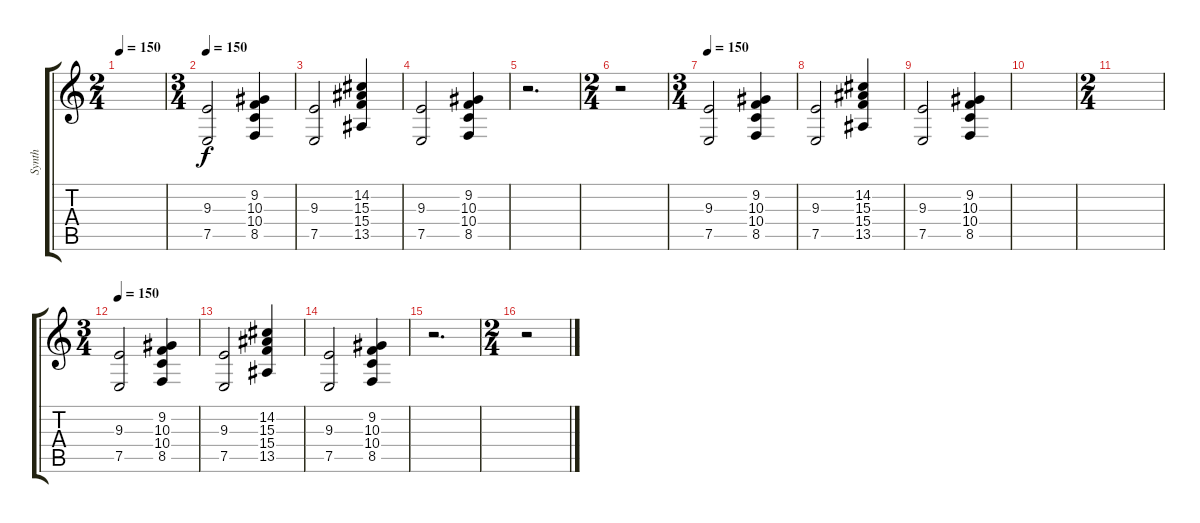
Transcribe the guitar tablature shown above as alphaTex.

\track ("Synth" "Synth") {instrument stringensemble1}
\staff {score tabs}
\tuning (E4 B3 G3 D3 A2 E2) {hide}
\ts (2 4)
\tempo 150
\clef g2
\ks c
|
\ts (3 4)
\tempo 150
(9.3 7.5).2 (9.2 10.3 10.4 8.5).4 |
(9.3 7.5).2 (14.2 15.3 15.4 13.5).4 |
(9.3 7.5).2 (9.2 10.3 10.4 8.5).4 |
r.2{d} |
\ts (2 4)
r.2 |
\ts (3 4)
\tempo 150
(9.3 7.5).2 (9.2 10.3 10.4 8.5).4 |
(9.3 7.5).2 (14.2 15.3 15.4 13.5).4 |
(9.3 7.5).2 (9.2 10.3 10.4 8.5).4 |
|
\ts (2 4)
|
\ts (3 4)
\tempo 150
(9.3 7.5).2 (9.2 10.3 10.4 8.5).4 |
(9.3 7.5).2 (14.2 15.3 15.4 13.5).4 |
(9.3 7.5).2 (9.2 10.3 10.4 8.5).4 |
r.2{d} |
\ts (2 4)
r.2
